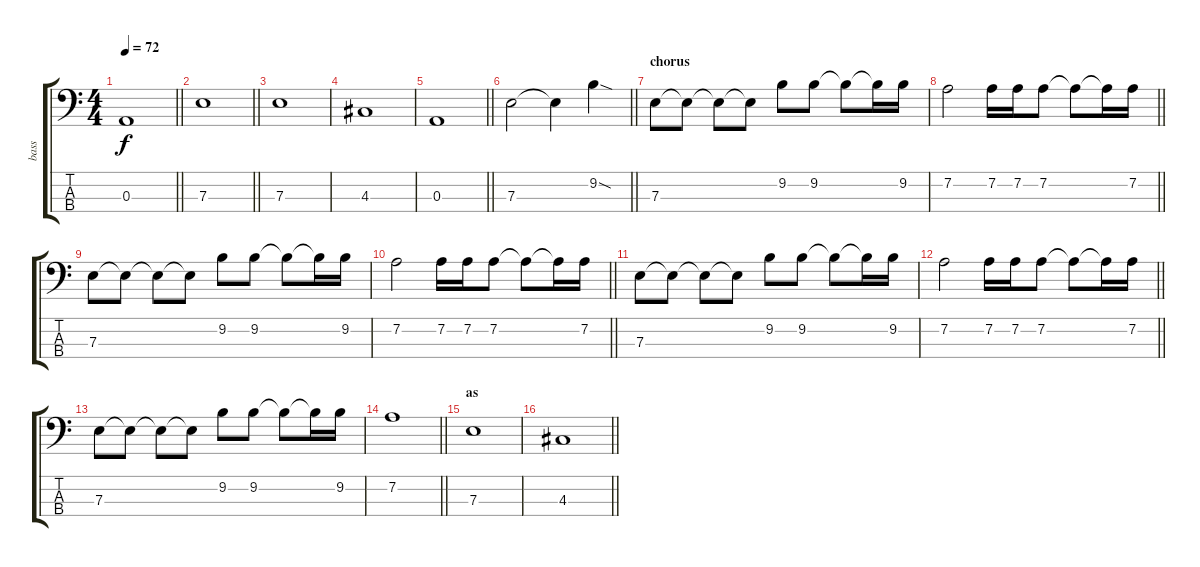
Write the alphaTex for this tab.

\track ("bass" "bass") {instrument electricbassfinger}
\staff {score tabs}
\tuning (G2 D2 A1 E1) {hide}
\ts (4 4)
\tempo 72
\clef f4
\barLineRight lightlight
\ks c
0.3.1{dy f} |
\barLineRight lightlight
7.3.1 |
7.3.1 |
4.3.1 |
\barLineRight lightlight
0.3.1 |
\barLineRight lightlight
7.3.2 7.3{t}.4 9.2{sod}.4 |
\section ("" "chorus")
7.3.8 7.3{t}.8 7.3{t}.8 7.3{t}.8 9.2.8 9.2.8 9.2{t}.8 9.2{t}.16 9.2.16 |
\barLineRight lightlight
7.2.2 7.2.16 7.2.16 7.2.8 7.2{t}.8 7.2{t}.16 7.2.16 |
7.3.8 7.3{t}.8 7.3{t}.8 7.3{t}.8 9.2.8 9.2.8 9.2{t}.8 9.2{t}.16 9.2.16 |
\barLineRight lightlight
7.2.2 7.2.16 7.2.16 7.2.8 7.2{t}.8 7.2{t}.16 7.2.16 |
7.3.8 7.3{t}.8 7.3{t}.8 7.3{t}.8 9.2.8 9.2.8 9.2{t}.8 9.2{t}.16 9.2.16 |
\barLineRight lightlight
7.2.2 7.2.16 7.2.16 7.2.8 7.2{t}.8 7.2{t}.16 7.2.16 |
7.3.8 7.3{t}.8 7.3{t}.8 7.3{t}.8 9.2.8 9.2.8 9.2{t}.8 9.2{t}.16 9.2.16 |
\barLineRight lightlight
7.2.1 |
\section ("" "as")
7.3.1 |
\barLineRight lightlight
4.3.1
